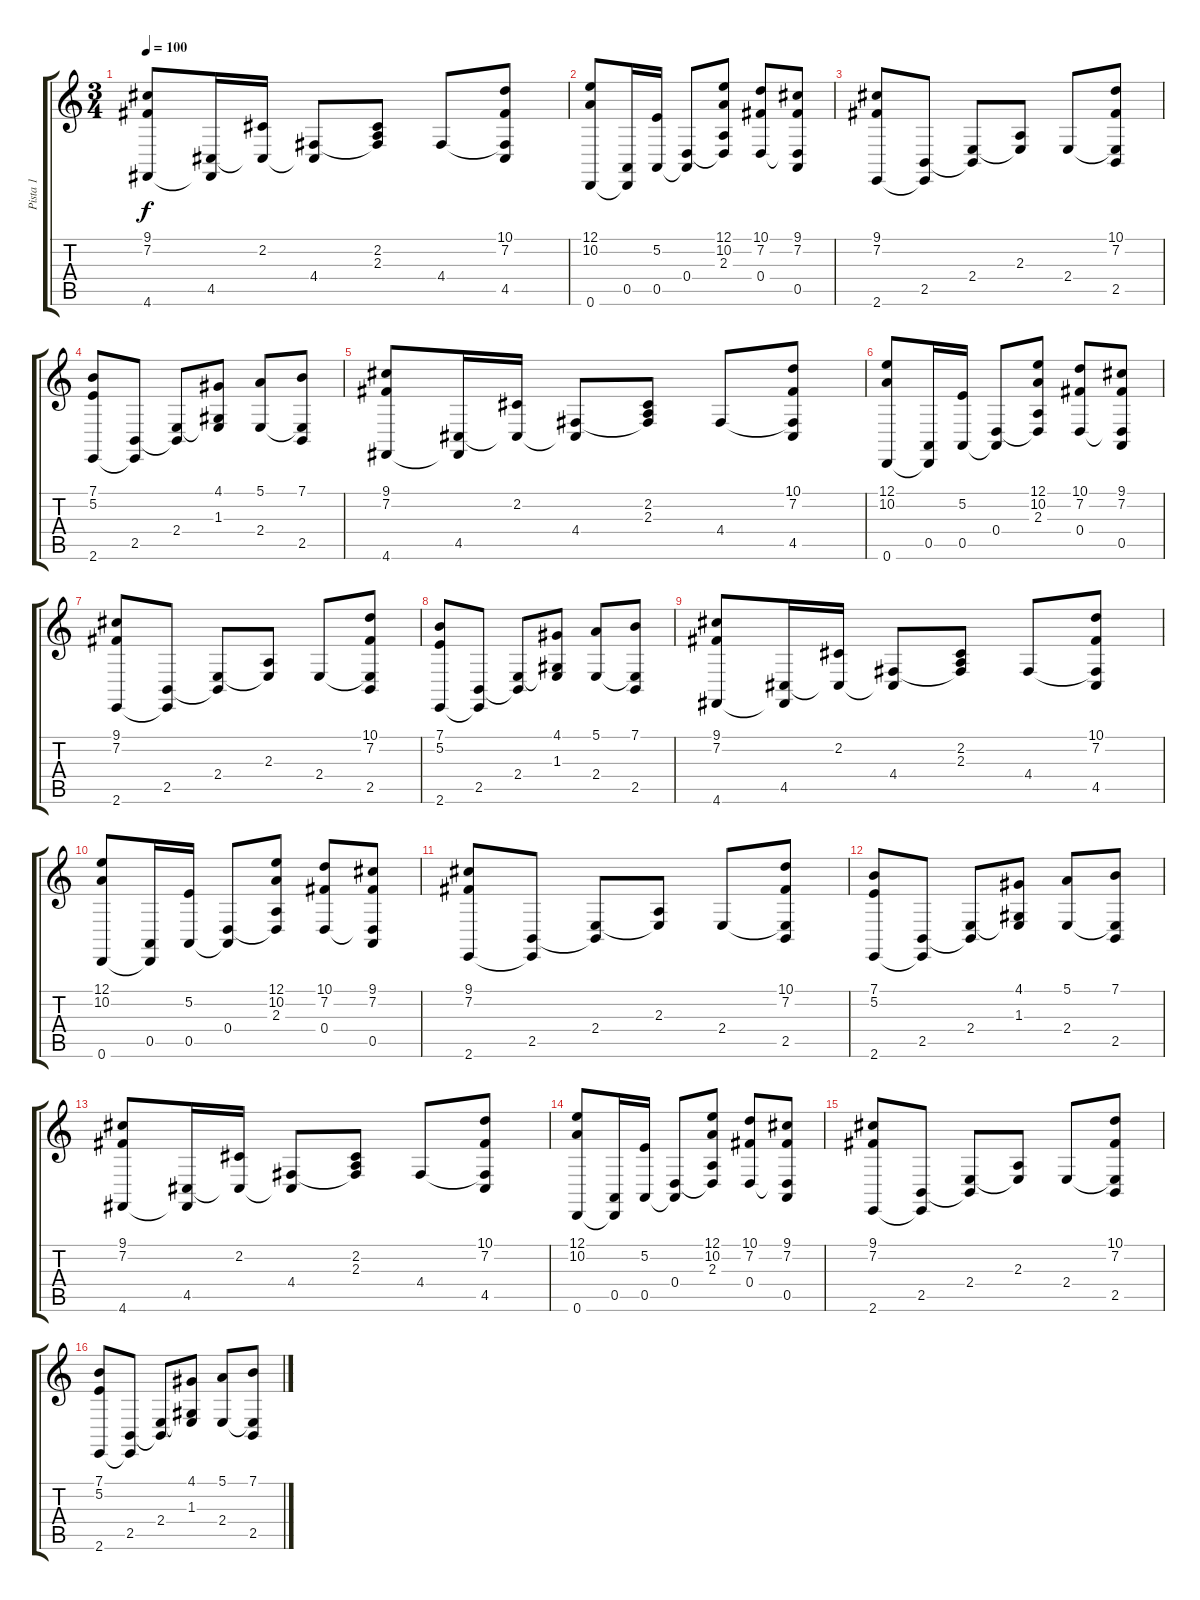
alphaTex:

\track ("Pista 1" "Pista 1") {instrument acousticgrandpiano}
\staff {score tabs}
\tuning (E4 B3 G3 D3 A2 D2) {hide}
\ts (3 4)
\tempo 100
\clef g2
\ks c
(9.1 7.2 4.6).8{dy f} (4.5 4.6{t}).16 (2.2 4.5{t}).16 (4.4 4.5{t}).8 (2.2 2.3 4.4{t}).8 4.4.8 (10.1 7.2 4.4{t} 4.5).8 |
(12.1 10.2 0.6).8 (0.5 0.6{t}).16 (5.2 0.5).16 (0.4 0.5{t}).8 (12.1 10.2 2.3 0.4{t}).8 (10.1 7.2 0.4).8 (9.1 7.2 0.4{t} 0.5).8 |
(9.1 7.2 2.6).8 (2.5 2.6{t}).8 (2.4 2.5{t}).8 (2.3 2.4{t}).8 2.4.8 (10.1 7.2 2.4{t} 2.5).8 |
(7.1 5.2 2.6).8 (2.5 2.6{t}).8 (2.4 2.5{t}).8 (4.1 1.3 2.4{t}).8 (5.1 2.4).8 (7.1 2.4{t} 2.5).8 |
(9.1 7.2 4.6).8 (4.5 4.6{t}).16 (2.2 4.5{t}).16 (4.4 4.5{t}).8 (2.2 2.3 4.4{t}).8 4.4.8 (10.1 7.2 4.4{t} 4.5).8 |
(12.1 10.2 0.6).8 (0.5 0.6{t}).16 (5.2 0.5).16 (0.4 0.5{t}).8 (12.1 10.2 2.3 0.4{t}).8 (10.1 7.2 0.4).8 (9.1 7.2 0.4{t} 0.5).8 |
(9.1 7.2 2.6).8 (2.5 2.6{t}).8 (2.4 2.5{t}).8 (2.3 2.4{t}).8 2.4.8 (10.1 7.2 2.4{t} 2.5).8 |
(7.1 5.2 2.6).8 (2.5 2.6{t}).8 (2.4 2.5{t}).8 (4.1 1.3 2.4{t}).8 (5.1 2.4).8 (7.1 2.4{t} 2.5).8 |
(9.1 7.2 4.6).8 (4.5 4.6{t}).16 (2.2 4.5{t}).16 (4.4 4.5{t}).8 (2.2 2.3 4.4{t}).8 4.4.8 (10.1 7.2 4.4{t} 4.5).8 |
(12.1 10.2 0.6).8 (0.5 0.6{t}).16 (5.2 0.5).16 (0.4 0.5{t}).8 (12.1 10.2 2.3 0.4{t}).8 (10.1 7.2 0.4).8 (9.1 7.2 0.4{t} 0.5).8 |
(9.1 7.2 2.6).8 (2.5 2.6{t}).8 (2.4 2.5{t}).8 (2.3 2.4{t}).8 2.4.8 (10.1 7.2 2.4{t} 2.5).8 |
(7.1 5.2 2.6).8 (2.5 2.6{t}).8 (2.4 2.5{t}).8 (4.1 1.3 2.4{t}).8 (5.1 2.4).8 (7.1 2.4{t} 2.5).8 |
(9.1 7.2 4.6).8 (4.5 4.6{t}).16 (2.2 4.5{t}).16 (4.4 4.5{t}).8 (2.2 2.3 4.4{t}).8 4.4.8 (10.1 7.2 4.4{t} 4.5).8 |
(12.1 10.2 0.6).8 (0.5 0.6{t}).16 (5.2 0.5).16 (0.4 0.5{t}).8 (12.1 10.2 2.3 0.4{t}).8 (10.1 7.2 0.4).8 (9.1 7.2 0.4{t} 0.5).8 |
(9.1 7.2 2.6).8 (2.5 2.6{t}).8 (2.4 2.5{t}).8 (2.3 2.4{t}).8 2.4.8 (10.1 7.2 2.4{t} 2.5).8 |
(7.1 5.2 2.6).8 (2.5 2.6{t}).8 (2.4 2.5{t}).8 (4.1 1.3 2.4{t}).8 (5.1 2.4).8 (7.1 2.4{t} 2.5).8
